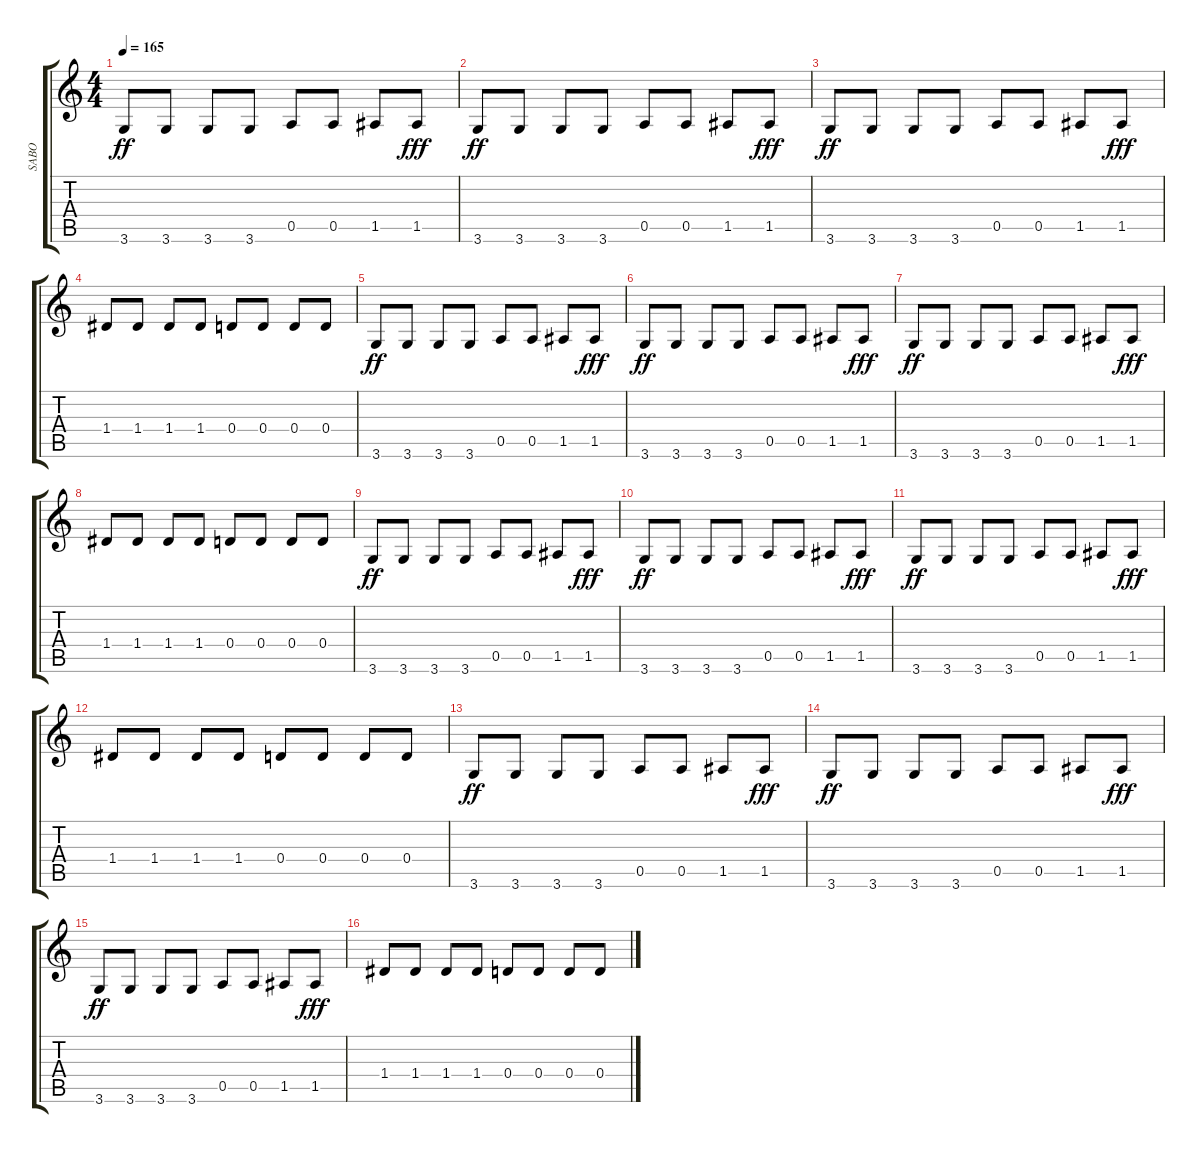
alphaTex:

\track ("SABO" "SABO") {instrument distortionguitar}
\staff {score tabs}
\tuning (E4 B3 G3 D3 A2 E2) {hide}
\ts (4 4)
\tempo 165
\clef g2
\ks c
3.6.8{dy ff instrument distortionguitar} 3.6.8 3.6.8 3.6.8 0.5.8 0.5.8 1.5.8 1.5.8{dy fff} |
3.6.8{dy ff} 3.6.8 3.6.8 3.6.8 0.5.8 0.5.8 1.5.8 1.5.8{dy fff} |
3.6.8{dy ff} 3.6.8 3.6.8 3.6.8 0.5.8 0.5.8 1.5.8 1.5.8{dy fff} |
1.4.8 1.4.8 1.4.8 1.4.8 0.4.8 0.4.8 0.4.8 0.4.8 |
3.6.8{dy ff} 3.6.8 3.6.8 3.6.8 0.5.8 0.5.8 1.5.8 1.5.8{dy fff} |
3.6.8{dy ff} 3.6.8 3.6.8 3.6.8 0.5.8 0.5.8 1.5.8 1.5.8{dy fff} |
3.6.8{dy ff} 3.6.8 3.6.8 3.6.8 0.5.8 0.5.8 1.5.8 1.5.8{dy fff} |
1.4.8 1.4.8 1.4.8 1.4.8 0.4.8 0.4.8 0.4.8 0.4.8 |
3.6.8{dy ff} 3.6.8 3.6.8 3.6.8 0.5.8 0.5.8 1.5.8 1.5.8{dy fff} |
3.6.8{dy ff} 3.6.8 3.6.8 3.6.8 0.5.8 0.5.8 1.5.8 1.5.8{dy fff} |
3.6.8{dy ff} 3.6.8 3.6.8 3.6.8 0.5.8 0.5.8 1.5.8 1.5.8{dy fff} |
1.4.8 1.4.8 1.4.8 1.4.8 0.4.8 0.4.8 0.4.8 0.4.8 |
3.6.8{dy ff} 3.6.8 3.6.8 3.6.8 0.5.8 0.5.8 1.5.8 1.5.8{dy fff} |
3.6.8{dy ff} 3.6.8 3.6.8 3.6.8 0.5.8 0.5.8 1.5.8 1.5.8{dy fff} |
3.6.8{dy ff} 3.6.8 3.6.8 3.6.8 0.5.8 0.5.8 1.5.8 1.5.8{dy fff} |
1.4.8 1.4.8 1.4.8 1.4.8 0.4.8 0.4.8 0.4.8 0.4.8
